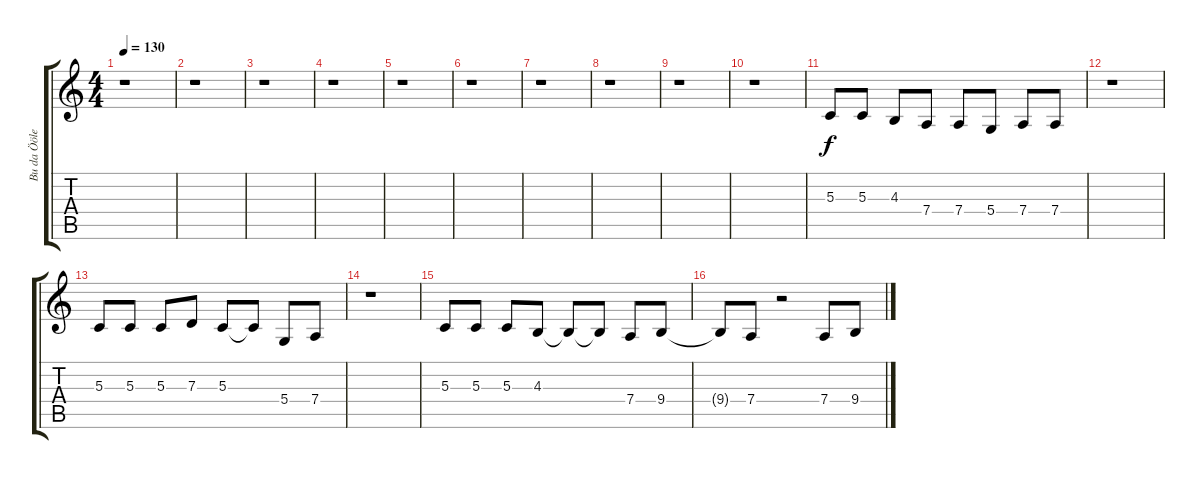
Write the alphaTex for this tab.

\track ("Bu da Ööle :))" "Bu da Ööle") {instrument synthvoice}
\staff {score tabs}
\tuning (E4 B3 G3 D3 A2 E2) {hide}
\ts (4 4)
\tempo 130
\clef g2
\ks c
r.1{dy f instrument synthvoice} |
r.1 |
r.1 |
r.1 |
r.1 |
r.1 |
r.1 |
r.1 |
r.1 |
r.1 |
5.3.8 5.3.8 4.3.8 7.4.8 7.4.8 5.4.8 7.4.8 7.4.8 |
r.1 |
5.3.8 5.3.8 5.3.8 7.3.8 5.3.8 5.3{t}.8 5.4.8 7.4.8 |
r.1 |
5.3.8 5.3.8 5.3.8 4.3.8 4.3{t}.8 4.3{t}.8 7.4.8 9.4.8 |
9.4{t}.8 7.4.8 r.2 7.4.8 9.4.8
